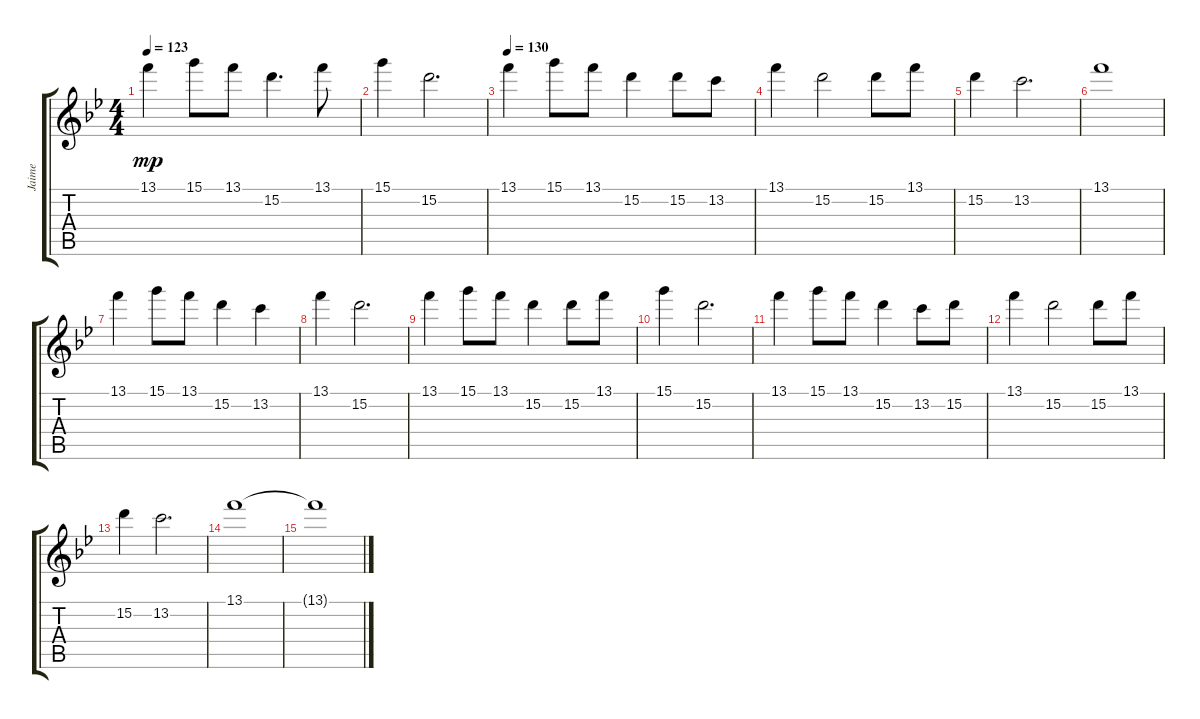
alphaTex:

\track ("Jaime" "Jaime") {instrument overdrivenguitar}
\staff {score tabs}
\tuning (E4 B3 G3 D3 A2 E2) {hide}
\ts (4 4)
\tempo 123
\clef g2
\ks bb
13.1.4{dy mp} 15.1.8 13.1.8 15.2.4{d} 13.1.8 |
15.1.4 15.2.2{d} |
\tempo 130
13.1.4 15.1.8 13.1.8 15.2.4 15.2.8 13.2.8 |
13.1.4 15.2.2 15.2.8 13.1.8 |
15.2.4 13.2.2{d} |
13.1.1 |
13.1.4 15.1.8 13.1.8 15.2.4 13.2.4 |
13.1.4 15.2.2{d} |
13.1.4 15.1.8 13.1.8 15.2.4 15.2.8 13.1.8 |
15.1.4 15.2.2{d} |
13.1.4 15.1.8 13.1.8 15.2.4 13.2.8 15.2.8 |
13.1.4 15.2.2 15.2.8 13.1.8 |
15.2.4 13.2.2{d} |
13.1.1 |
13.1{t}.1
